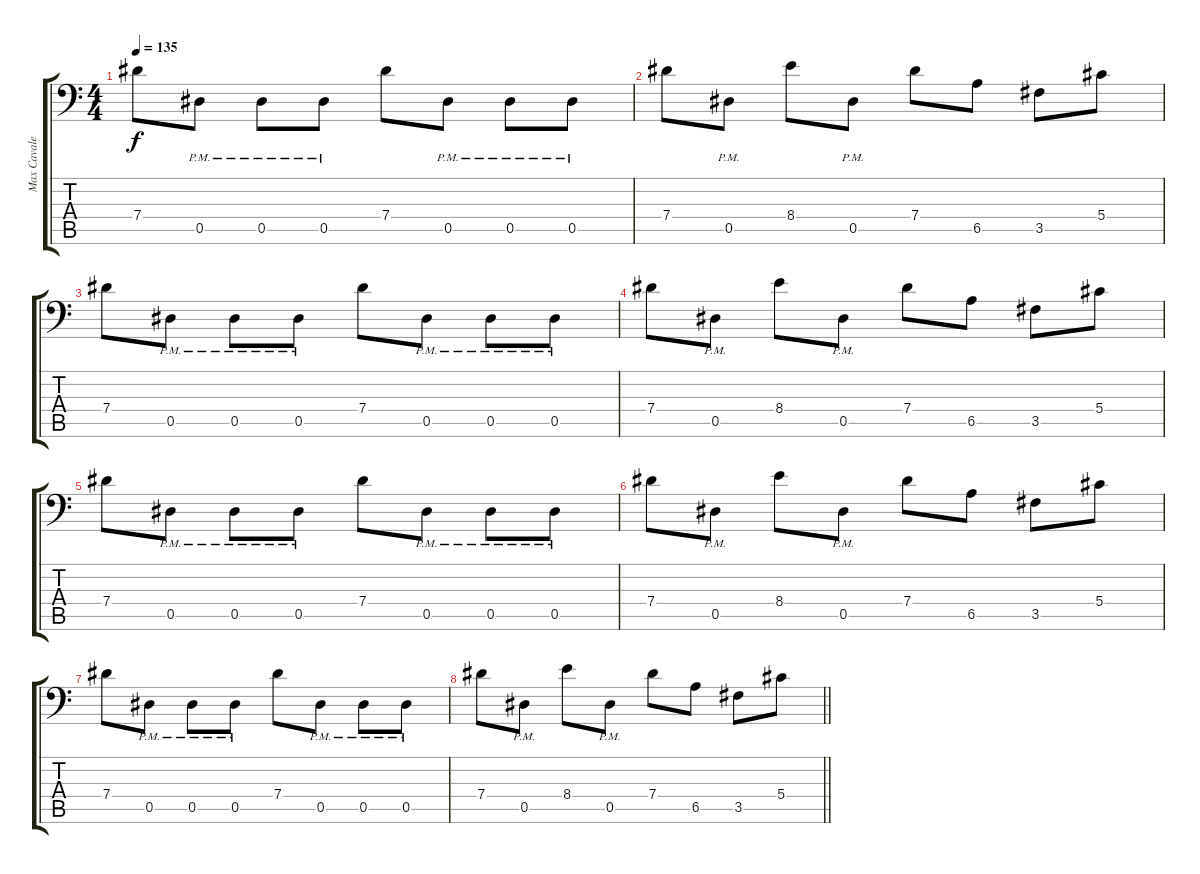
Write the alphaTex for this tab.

\track ("Max Cavalera" "Max Cavale") {instrument distortionguitar}
\staff {score tabs}
\tuning (Bb3 F3 Db3 Ab2 Eb2 Bb1) {hide}
\ts (4 4)
\tempo 135
\clef f4
\ks c
7.4.8{dy f} 0.5{pm}.8 0.5{pm}.8 0.5{pm}.8 7.4.8 0.5{pm}.8 0.5{pm}.8 0.5{pm}.8 |
7.4.8 0.5{pm}.8 8.4.8 0.5{pm}.8 7.4.8 6.5.8 3.5.8 5.4.8 |
7.4.8 0.5{pm}.8 0.5{pm}.8 0.5{pm}.8 7.4.8 0.5{pm}.8 0.5{pm}.8 0.5{pm}.8 |
7.4.8 0.5{pm}.8 8.4.8 0.5{pm}.8 7.4.8 6.5.8 3.5.8 5.4.8 |
7.4.8 0.5{pm}.8 0.5{pm}.8 0.5{pm}.8 7.4.8 0.5{pm}.8 0.5{pm}.8 0.5{pm}.8 |
7.4.8 0.5{pm}.8 8.4.8 0.5{pm}.8 7.4.8 6.5.8 3.5.8 5.4.8 |
7.4.8 0.5{pm}.8 0.5{pm}.8 0.5{pm}.8 7.4.8 0.5{pm}.8 0.5{pm}.8 0.5{pm}.8 |
\barLineRight lightlight
7.4.8 0.5{pm}.8 8.4.8 0.5{pm}.8 7.4.8 6.5.8 3.5.8 5.4.8
